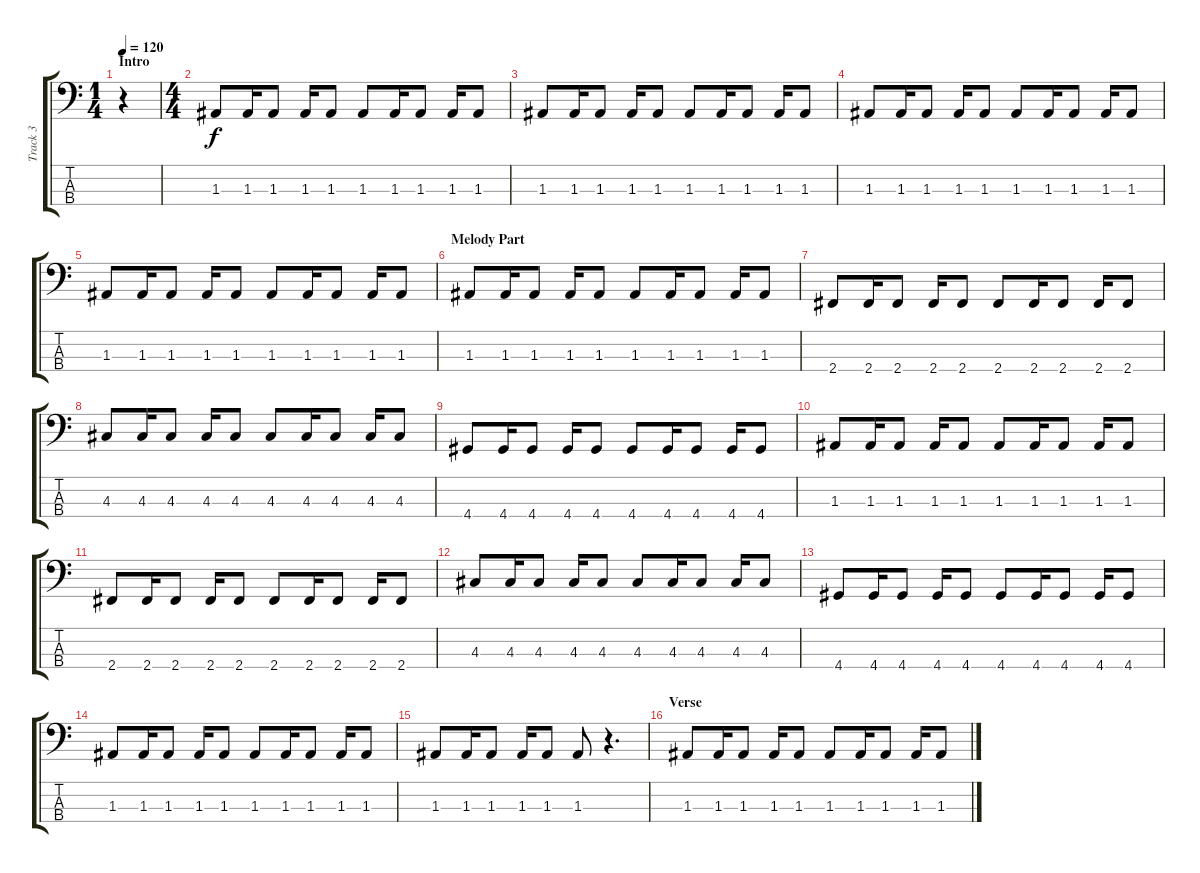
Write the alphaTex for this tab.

\track ("Track 3" "Track 3") {instrument electricbassfinger}
\staff {score tabs}
\tuning (G2 D2 A1 E1) {hide}
\ts (1 4)
\section ("" "Intro")
\tempo 120
\clef f4
\ks c
r.4{dy f instrument electricbassfinger} |
\ts (4 4)
1.3.8 1.3.16 1.3.8 1.3.16 1.3.8 1.3.8 1.3.16 1.3.8 1.3.16 1.3.8 |
1.3.8 1.3.16 1.3.8 1.3.16 1.3.8 1.3.8 1.3.16 1.3.8 1.3.16 1.3.8 |
1.3.8 1.3.16 1.3.8 1.3.16 1.3.8 1.3.8 1.3.16 1.3.8 1.3.16 1.3.8 |
1.3.8 1.3.16 1.3.8 1.3.16 1.3.8 1.3.8 1.3.16 1.3.8 1.3.16 1.3.8 |
\section ("" "Melody Part")
1.3.8 1.3.16 1.3.8 1.3.16 1.3.8 1.3.8 1.3.16 1.3.8 1.3.16 1.3.8 |
2.4.8 2.4.16 2.4.8 2.4.16 2.4.8 2.4.8 2.4.16 2.4.8 2.4.16 2.4.8 |
4.3.8 4.3.16 4.3.8 4.3.16 4.3.8 4.3.8 4.3.16 4.3.8 4.3.16 4.3.8 |
4.4.8 4.4.16 4.4.8 4.4.16 4.4.8 4.4.8 4.4.16 4.4.8 4.4.16 4.4.8 |
1.3.8 1.3.16 1.3.8 1.3.16 1.3.8 1.3.8 1.3.16 1.3.8 1.3.16 1.3.8 |
2.4.8 2.4.16 2.4.8 2.4.16 2.4.8 2.4.8 2.4.16 2.4.8 2.4.16 2.4.8 |
4.3.8 4.3.16 4.3.8 4.3.16 4.3.8 4.3.8 4.3.16 4.3.8 4.3.16 4.3.8 |
4.4.8 4.4.16 4.4.8 4.4.16 4.4.8 4.4.8 4.4.16 4.4.8 4.4.16 4.4.8 |
1.3.8 1.3.16 1.3.8 1.3.16 1.3.8 1.3.8 1.3.16 1.3.8 1.3.16 1.3.8 |
1.3.8 1.3.16 1.3.8 1.3.16 1.3.8 1.3.8 r.4{d} |
\section ("" "Verse")
1.3.8 1.3.16 1.3.8 1.3.16 1.3.8 1.3.8 1.3.16 1.3.8 1.3.16 1.3.8
